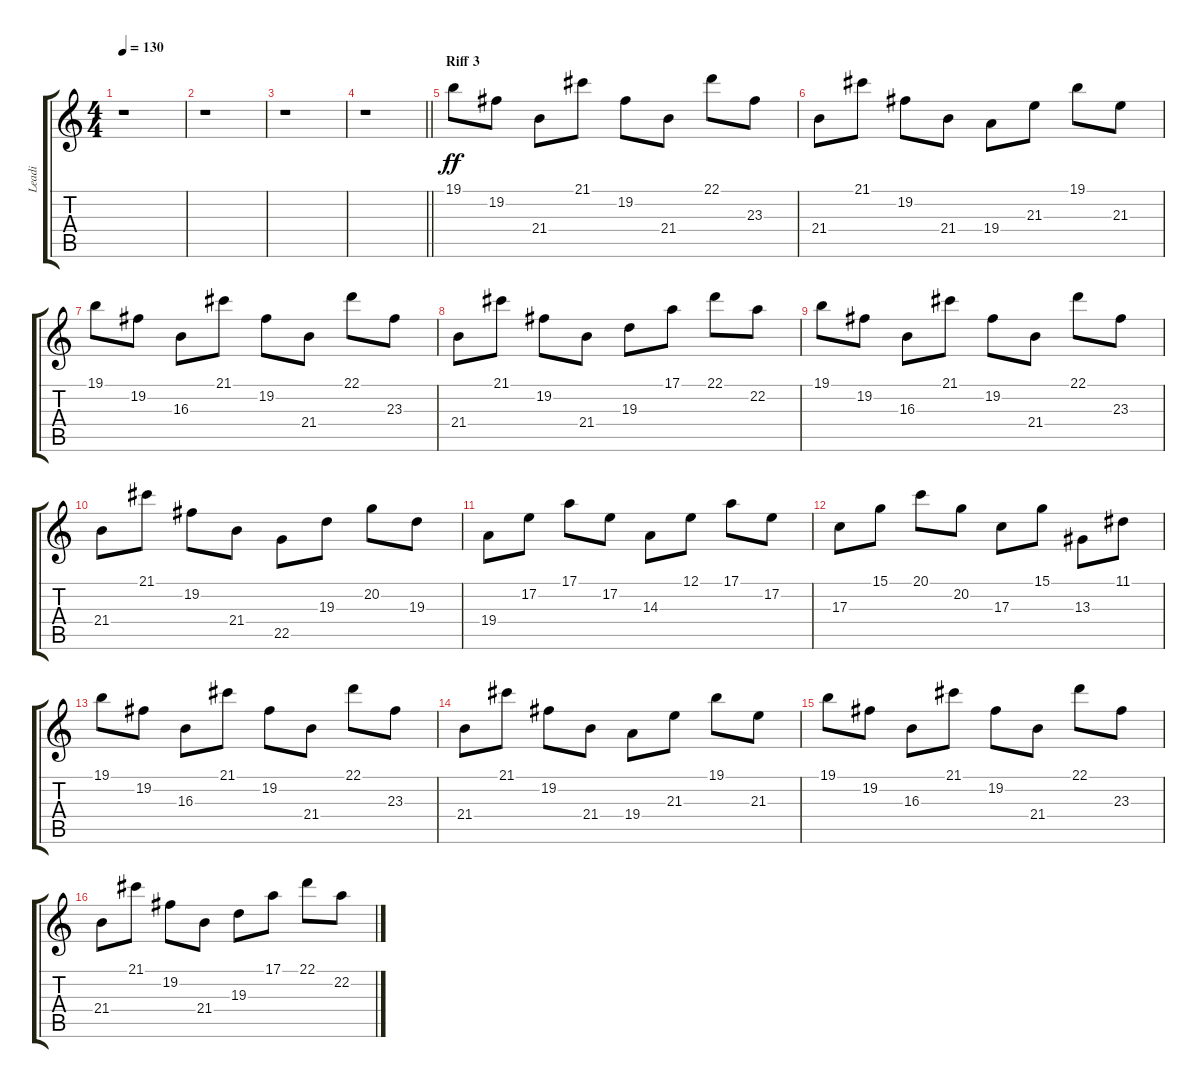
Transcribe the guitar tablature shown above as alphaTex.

\track ("Leadi" "Leadi") {instrument pad3polysynth}
\staff {score tabs}
\tuning (E4 B3 G3 D3 A2 E2) {hide}
\ts (4 4)
\tempo 130
\clef g2
\ks c
r.1{dy ff} |
r.1 |
r.1 |
\barLineRight lightlight
r.1 |
\section ("" "Riff 3")
19.1.8 19.2.8 21.4.8 21.1.8 19.2.8 21.4.8 22.1.8 23.3.8 |
21.4.8 21.1.8 19.2.8 21.4.8 19.4.8 21.3.8 19.1.8 21.3.8 |
19.1.8 19.2.8 16.3.8 21.1.8 19.2.8 21.4.8 22.1.8 23.3.8 |
21.4.8 21.1.8 19.2.8 21.4.8 19.3.8 17.1.8 22.1.8 22.2.8 |
19.1.8 19.2.8 16.3.8 21.1.8 19.2.8 21.4.8 22.1.8 23.3.8 |
21.4.8 21.1.8 19.2.8 21.4.8 22.5.8 19.3.8 20.2.8 19.3.8 |
19.4.8 17.2.8 17.1.8 17.2.8 14.3.8 12.1.8 17.1.8 17.2.8 |
17.3.8 15.1.8 20.1.8 20.2.8 17.3.8 15.1.8 13.3.8 11.1.8 |
19.1.8 19.2.8 16.3.8 21.1.8 19.2.8 21.4.8 22.1.8 23.3.8 |
21.4.8 21.1.8 19.2.8 21.4.8 19.4.8 21.3.8 19.1.8 21.3.8 |
19.1.8 19.2.8 16.3.8 21.1.8 19.2.8 21.4.8 22.1.8 23.3.8 |
21.4.8 21.1.8 19.2.8 21.4.8 19.3.8 17.1.8 22.1.8 22.2.8
